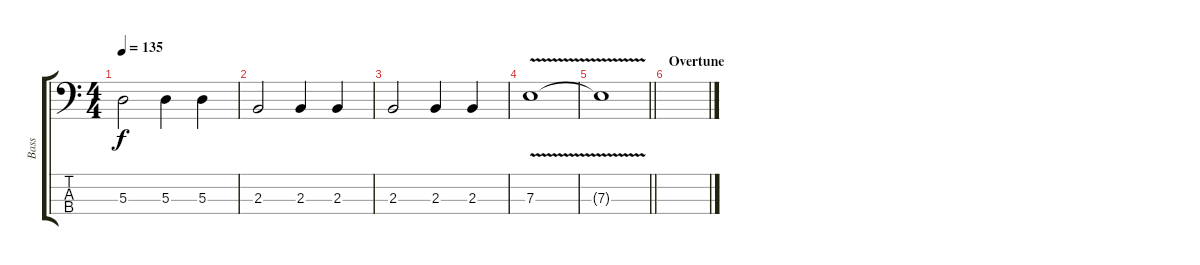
\track ("Bass" "Bass") {instrument electricbassfinger}
\staff {score tabs}
\tuning (G2 D2 A1 E1) {hide}
\ts (4 4)
\tempo 135
\clef f4
\ks c
5.3.2{dy f} 5.3.4 5.3.4 |
2.3.2 2.3.4 2.3.4 |
2.3.2 2.3.4 2.3.4 |
7.3{v}.1 |
\barLineRight lightlight
7.3{t}.1 |
\section ("" "Overtune")
